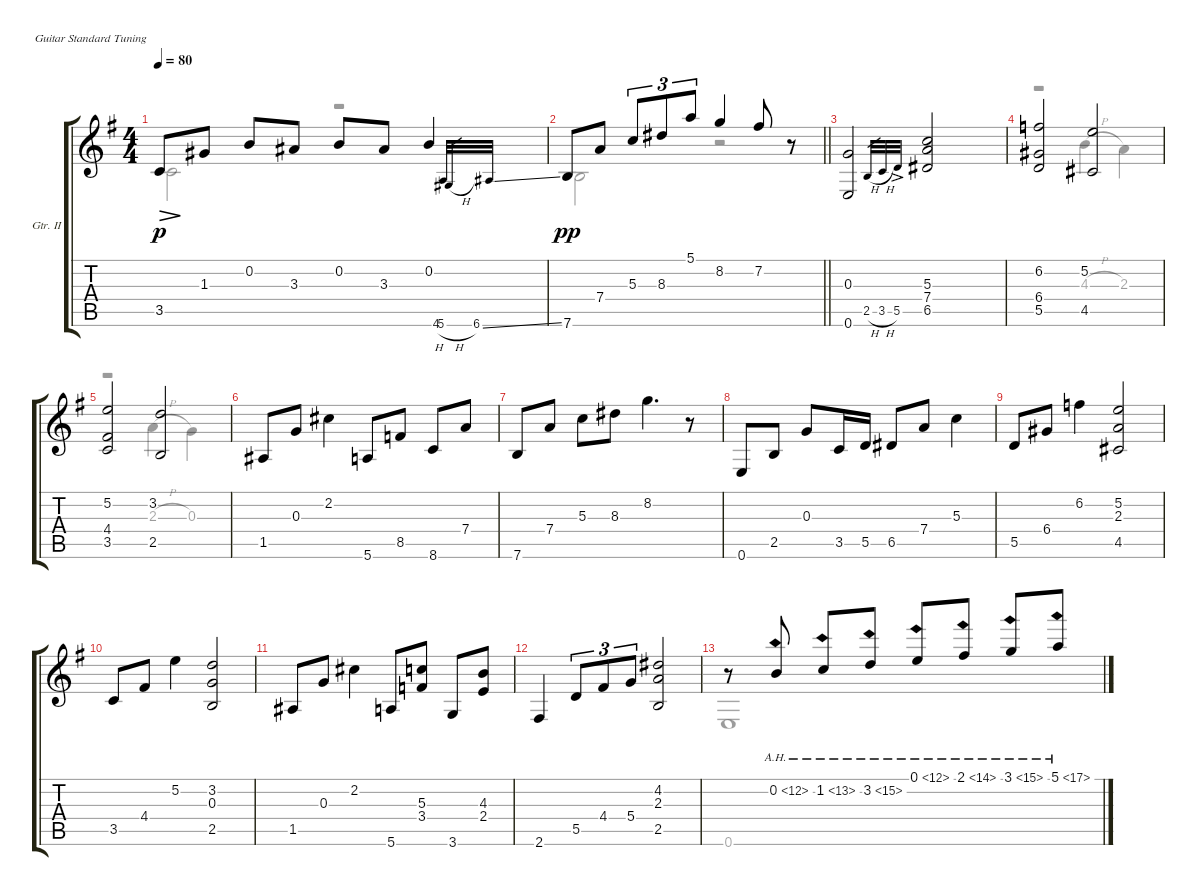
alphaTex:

\bracketExtendMode groupsimilarinstruments
\firstSystemTrackNameOrientation horizontal
\otherSystemsTrackNameOrientation horizontal
\track ("Gtr. II" "Gtr. II") {instrument acousticguitarnylon}
\staff {score tabs}
\tuning (E4 B3 G3 D3 A2 E2)
\voice
\ts (4 4)
\tempo 80
\clef g2
\ks eminor
3.5.8{dec dy p} 1.3.8 0.2.8 3.3.8 0.2.8 3.3.8 0.2.4 4.6{h}.32{gr} 5.6{h}.32{gr} 6.6{ss}.32{gr} |
\barLineRight lightlight
7.6.8{dy pp} 7.4.8 5.3.8{tu (3 2)} 8.3.8{tu (3 2)} 5.1.8{tu (3 2)} 8.2.4 7.2.8 r.8 |
(0.3 0.6).2 2.5{h}.32{gr} 3.5{h}.32{gr} 5.5{ac}.32{gr} (5.3 7.4 6.5).2 |
(6.2 6.4 5.5).2 (5.2 4.5).2 |
(5.2 4.4 3.5).2 (3.2 2.5).2 |
1.5.8 0.3.8 2.2.4 5.6.8 8.5.8 8.6.8 7.4.8 |
7.6.8 7.4.8 5.3.8 8.3.8 8.2.4{d} r.8 |
0.6.8 2.5.8 0.3.8 3.5.16 5.5.16 6.5.8 7.4.8 5.3.4 |
5.5.8 6.4.8 6.2.4 (5.2 2.3 4.5).2 |
3.5.8 4.4.8 5.2.4 (3.2 0.3 2.5).2 |
1.5.8 0.3.8 2.2.4 5.6.8 (5.3 3.4).8 3.6.8 (4.3 2.4).8 |
2.6.4 5.5.8{tu (3 2)} 4.4.8{tu (3 2)} 5.4.8{tu (3 2)} (4.2 2.3 2.5).2 |
r.8 0.2{ah 12}.8 1.2{ah 12}.8 3.2{ah 12}.8 0.1{ah 12}.8 2.1{ah 12}.8 3.1{ah 12}.8 5.1{ah 12}.8
\voice
\clef g2
\ottava regular
\simile none
\ks eminor
3.5.2{dy p} r.2 |
\barLineRight lightlight
7.6.2{dy pp} r.2 |
|
r.2 4.3{h}.4 2.3.4 |
r.2 2.3{h}.4 0.3.4 |
|
|
|
|
|
|
|
0.6.1
